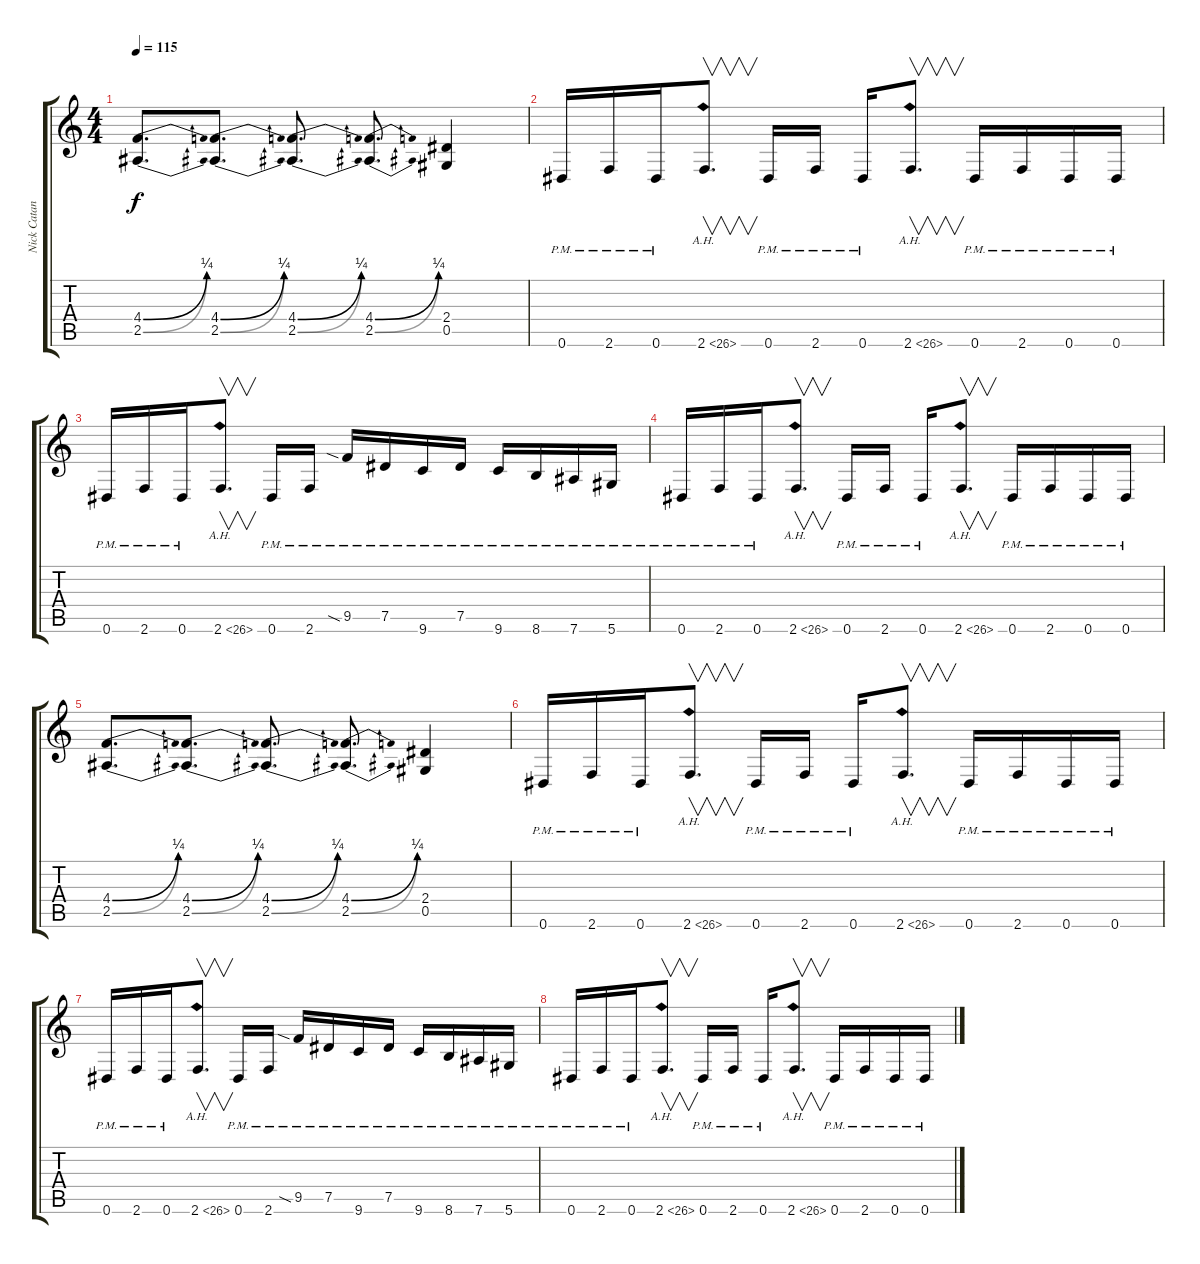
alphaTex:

\track ("Nick Catanese" "Nick Catan") {instrument distortionguitar}
\staff {score tabs}
\tuning (Eb4 Bb3 Gb3 Db3 Ab2 Eb2) {hide}
\ts (4 4)
\tempo 115
\clef g2
\ks c
(4.4{be (bend 0 0 60 1)} 2.5{be (bend 0 0 60 1)}).8{d dy f} (4.4{be (bend 0 0 60 1)} 2.5{be (bend 0 0 60 1)}).8{d} (4.4{be (bend 0 0 60 1)} 2.5{be (bend 0 0 60 1)}).8{d} (4.4{be (bend 0 0 60 1)} 2.5{be (bend 0 0 60 1)}).8{d} (2.4 0.5).4 |
0.6{pm}.16 2.6{pm}.16 0.6{pm}.16 2.6{ah 24}.8{v d} 0.6{pm}.16 2.6{pm}.16 0.6{pm}.16 2.6{ah 24}.8{v d} 0.6{pm}.16 2.6{pm}.16 0.6{pm}.16 0.6{pm}.16 |
0.6{pm}.16 2.6{pm}.16 0.6{pm}.16 2.6{ah 24}.8{v d} 0.6{pm}.16 2.6{pm}.16 9.5{sia pm}.16 7.5{pm}.16 9.6{pm}.16 7.5{pm}.16 9.6{pm}.16 8.6{pm}.16 7.6{pm}.16 5.6{pm}.16 |
0.6{pm}.16 2.6{pm}.16 0.6{pm}.16 2.6{ah 24}.8{v d} 0.6{pm}.16 2.6{pm}.16 0.6{pm}.16 2.6{ah 24}.8{v d} 0.6{pm}.16 2.6{pm}.16 0.6{pm}.16 0.6{pm}.16 |
(4.4{be (bend 0 0 60 1)} 2.5{be (bend 0 0 60 1)}).8{d} (4.4{be (bend 0 0 60 1)} 2.5{be (bend 0 0 60 1)}).8{d} (4.4{be (bend 0 0 60 1)} 2.5{be (bend 0 0 60 1)}).8{d} (4.4{be (bend 0 0 60 1)} 2.5{be (bend 0 0 60 1)}).8{d} (2.4 0.5).4 |
0.6{pm}.16 2.6{pm}.16 0.6{pm}.16 2.6{ah 24}.8{v d} 0.6{pm}.16 2.6{pm}.16 0.6{pm}.16 2.6{ah 24}.8{v d} 0.6{pm}.16 2.6{pm}.16 0.6{pm}.16 0.6{pm}.16 |
0.6{pm}.16 2.6{pm}.16 0.6{pm}.16 2.6{ah 24}.8{v d} 0.6{pm}.16 2.6{pm}.16 9.5{sia pm}.16 7.5{pm}.16 9.6{pm}.16 7.5{pm}.16 9.6{pm}.16 8.6{pm}.16 7.6{pm}.16 5.6{pm}.16 |
0.6{pm}.16 2.6{pm}.16 0.6{pm}.16 2.6{ah 24}.8{v d} 0.6{pm}.16 2.6{pm}.16 0.6{pm}.16 2.6{ah 24}.8{v d} 0.6{pm}.16 2.6{pm}.16 0.6{pm}.16 0.6{pm}.16
